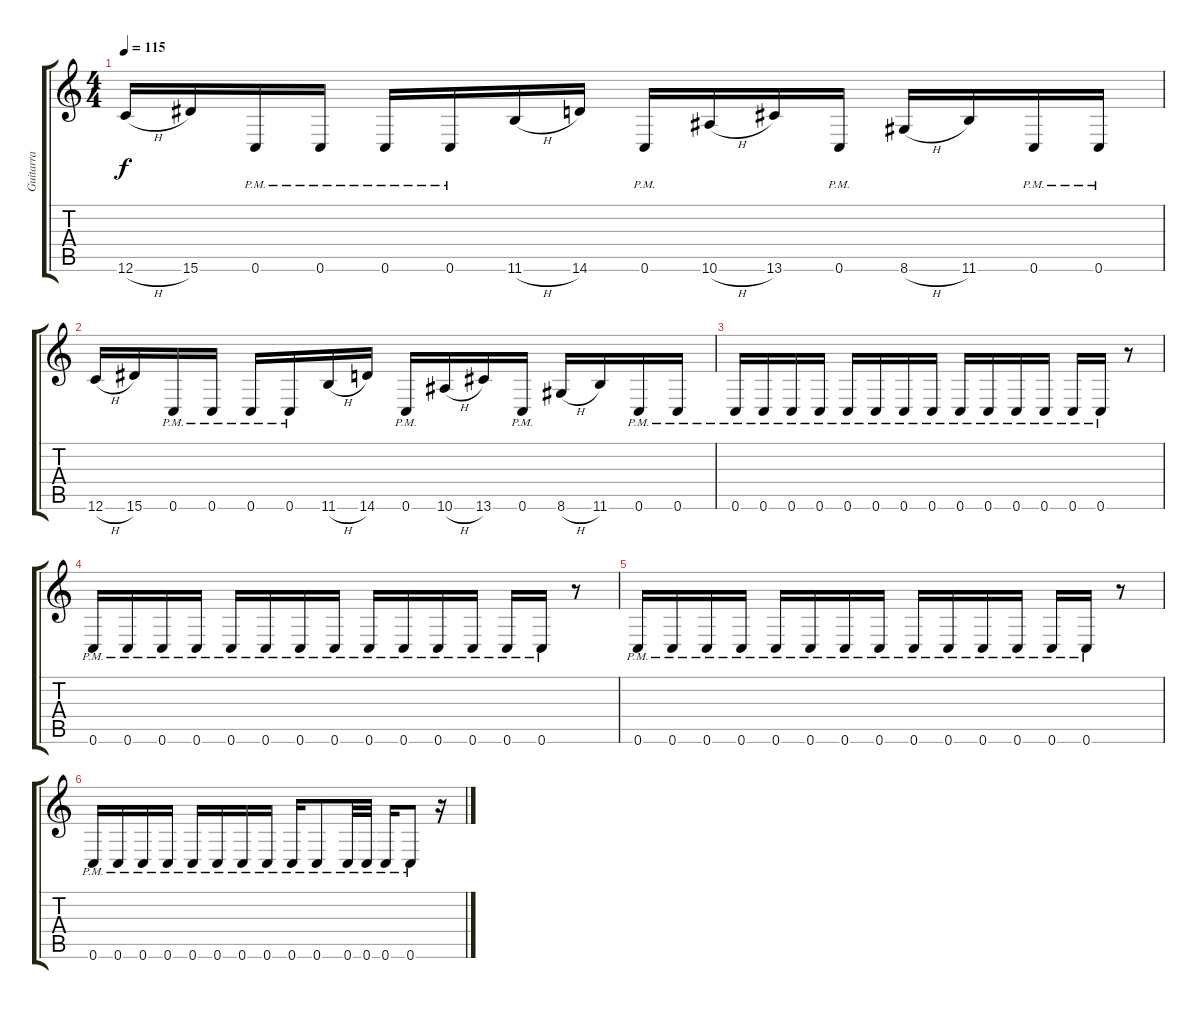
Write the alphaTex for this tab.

\track ("Guitarra" "Guitarra") {instrument overdrivenguitar}
\staff {score tabs}
\tuning (D4 A3 F3 C3 G2 C2) {hide}
\ts (4 4)
\tempo 115
\clef g2
\ks c
12.6{h}.16{dy f} 15.6.16 0.6{pm}.16 0.6{pm}.16 0.6{pm}.16 0.6{pm}.16 11.6{h}.16 14.6.16 0.6{pm}.16 10.6{h}.16 13.6.16 0.6{pm}.16 8.6{h}.16 11.6.16 0.6{pm}.16 0.6{pm}.16 |
12.6{h}.16 15.6.16 0.6{pm}.16 0.6{pm}.16 0.6{pm}.16 0.6{pm}.16 11.6{h}.16 14.6.16 0.6{pm}.16 10.6{h}.16 13.6.16 0.6{pm}.16 8.6{h}.16 11.6.16 0.6{pm}.16 0.6{pm}.16 |
0.6{pm}.16 0.6{pm}.16 0.6{pm}.16 0.6{pm}.16 0.6{pm}.16 0.6{pm}.16 0.6{pm}.16 0.6{pm}.16 0.6{pm}.16 0.6{pm}.16 0.6{pm}.16 0.6{pm}.16 0.6{pm}.16 0.6{pm}.16 r.8 |
0.6{pm}.16 0.6{pm}.16 0.6{pm}.16 0.6{pm}.16 0.6{pm}.16 0.6{pm}.16 0.6{pm}.16 0.6{pm}.16 0.6{pm}.16 0.6{pm}.16 0.6{pm}.16 0.6{pm}.16 0.6{pm}.16 0.6{pm}.16 r.8 |
0.6{pm}.16 0.6{pm}.16 0.6{pm}.16 0.6{pm}.16 0.6{pm}.16 0.6{pm}.16 0.6{pm}.16 0.6{pm}.16 0.6{pm}.16 0.6{pm}.16 0.6{pm}.16 0.6{pm}.16 0.6{pm}.16 0.6{pm}.16 r.8 |
0.6{pm}.16 0.6{pm}.16 0.6{pm}.16 0.6{pm}.16 0.6{pm}.16 0.6{pm}.16 0.6{pm}.16 0.6{pm}.16 0.6{pm}.16 0.6{pm}.8 0.6{pm}.32 0.6{pm}.32 0.6{pm}.16 0.6{pm}.8 r.16
